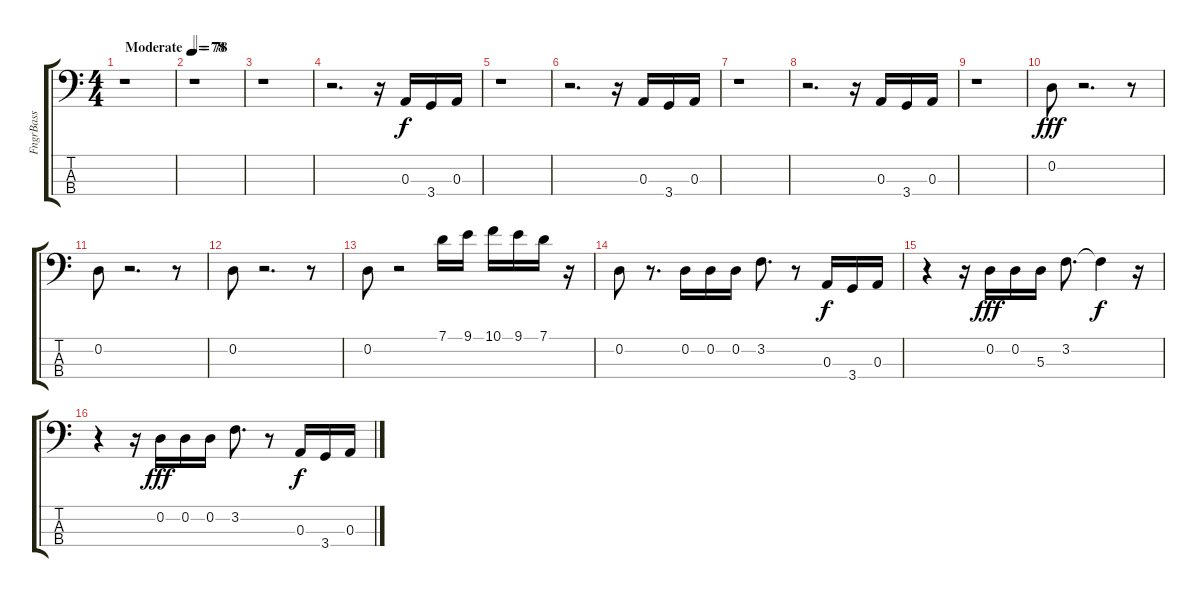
\track ("FngrBass" "FngrBass") {instrument electricbassfinger}
\staff {score tabs}
\tuning (G2 D2 A1 E1) {hide}
\ts (4 4)
\tempo (78 "Moderate")
\clef f4
\ks c
r.1{dy f instrument electricbassfinger} |
\tempo 78
r.1 |
r.1 |
r.2{d} r.16 0.3.16 3.4.16 0.3.16 |
r.1 |
r.2{d} r.16 0.3.16 3.4.16 0.3.16 |
r.1 |
r.2{d} r.16 0.3.16 3.4.16 0.3.16 |
r.1 |
0.2.8{dy fff} r.2{d} r.8 |
0.2.8 r.2{d} r.8 |
0.2.8 r.2{d} r.8 |
0.2.8 r.2 7.1.16 9.1.16 10.1.16 9.1.16 7.1.16 r.16 |
0.2.8 r.8{d} 0.2.16 0.2.16 0.2.16 3.2.8{d} r.8 0.3.16{dy f} 3.4.16 0.3.16 |
r.4 r.16 0.2.16{dy fff} 0.2.16 5.3.16 3.2.8{d} 3.2{t}.4{dy f} r.16 |
r.4 r.16 0.2.16{dy fff} 0.2.16 0.2.16 3.2.8{d} r.8 0.3.16{dy f} 3.4.16 0.3.16
